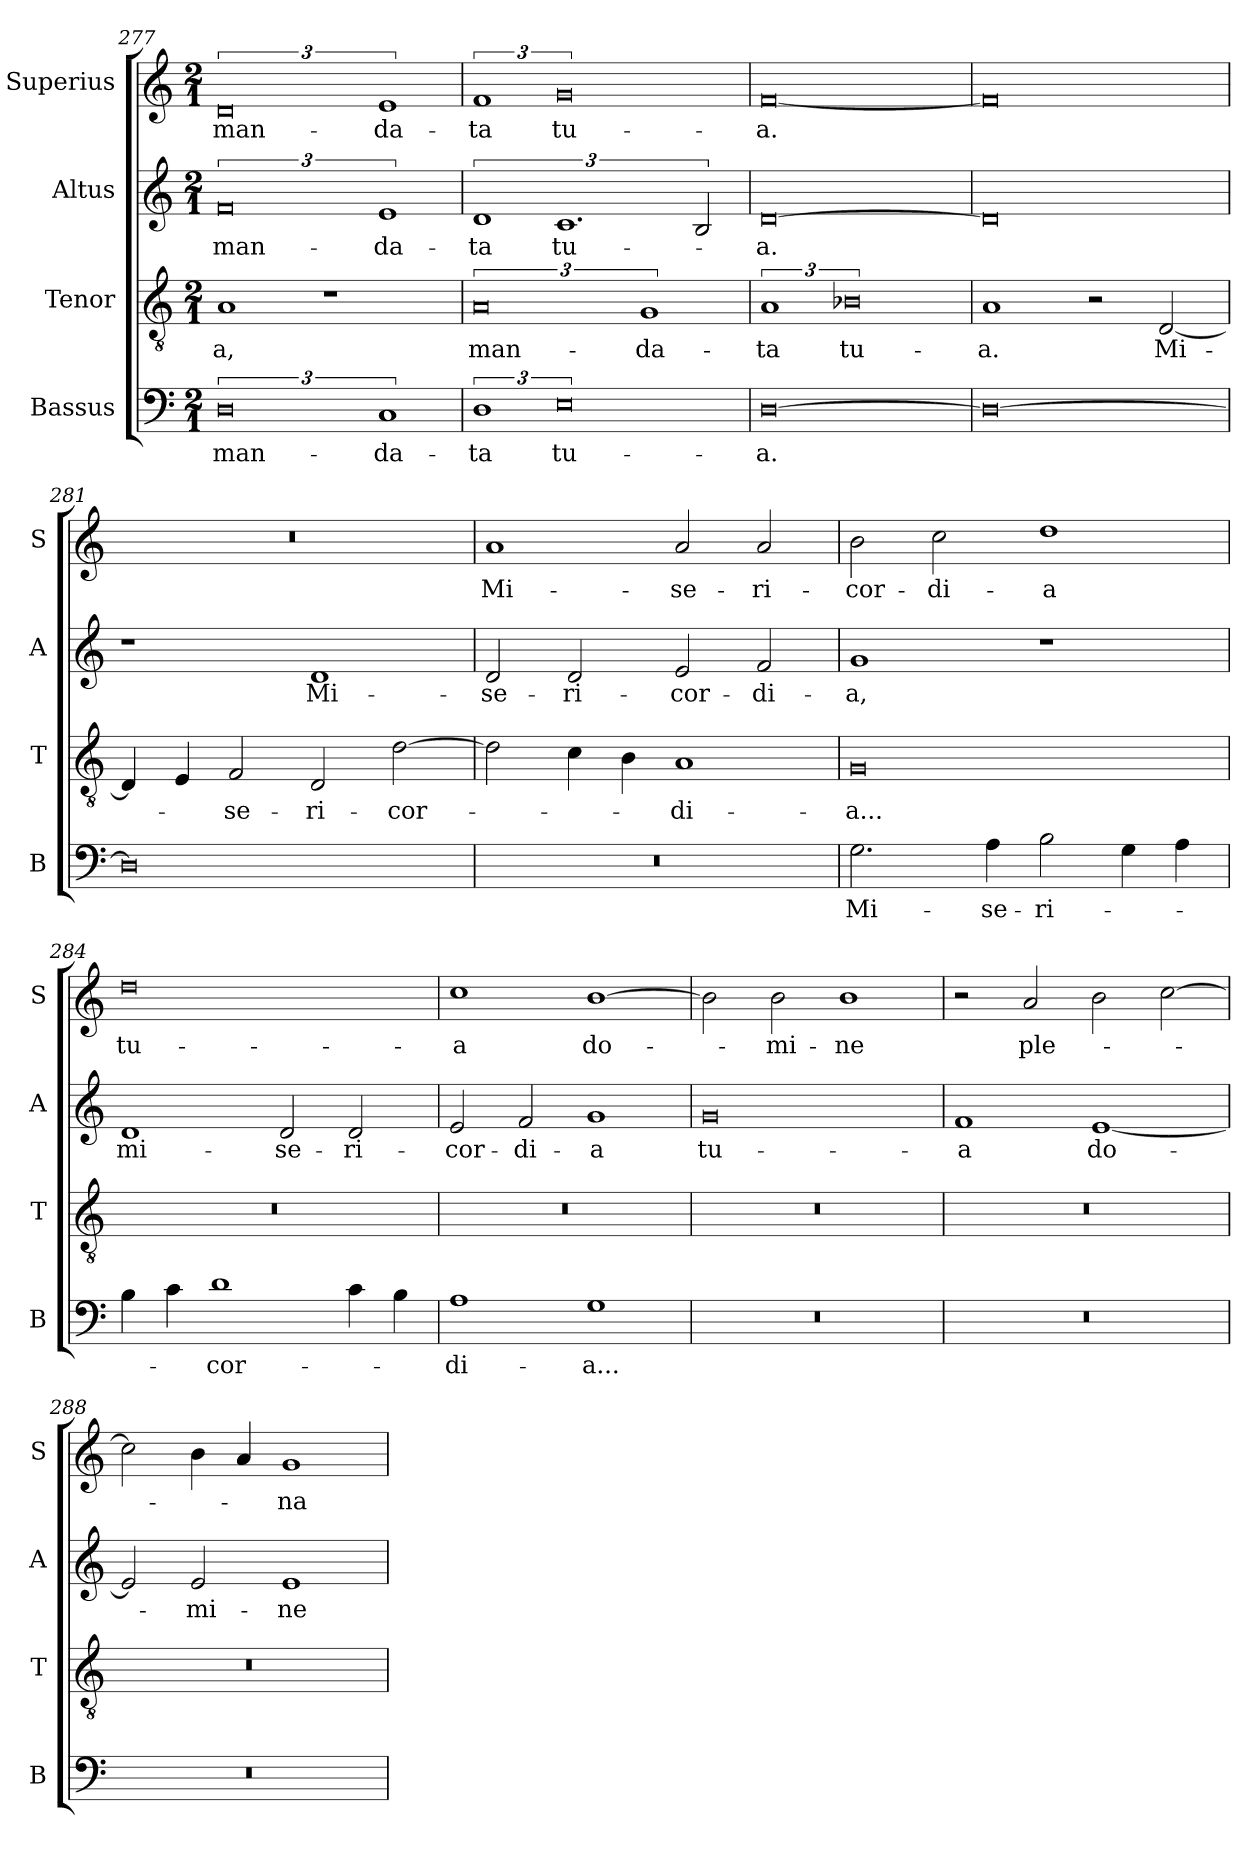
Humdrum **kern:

**kern	**text	**kern	**text	**kern	**text	**kern	**text
*part4	*part4	*part3	*part3	*part2	*part2	*part1	*part1
*staff4	*staff4	*staff3	*staff3	*staff2	*staff2	*staff1	*staff1
*I"Bassus	*	*I"Tenor	*	*I"Altus	*	*I"Superius	*
*I'B	*	*I'T	*	*I'A	*	*I'S	*
*clefF4	*	*clefGv2	*	*clefG2	*	*clefG2	*
*k[]	*	*k[]	*	*k[]	*	*k[]	*
*M2/1	*	*M2/1	*	*M2/1	*	*M2/1	*
=277	=277	=277	=277	=277	=277	=277	=277
3%4D	man-	1A	-a,	3%4f	man-	3%4d	man-
.	.	1r	.	.	.	.	.
3%2C	-da-	.	.	3%2e	-da-	3%2e	-da-
=278	=278	=278	=278	=278	=278	=278	=278
3%2D	-ta	3%4A	man-	3%2d	-ta	3%2f	-ta
3%4E	tu-	.	.	3%2.c	tu-	3%4g	tu-
.	.	3%2G	-da-	.	.	.	.
.	.	.	.	3B/	.	.	.
=279	=279	=279	=279	=279	=279	=279	=279
[0D	-a.	3%2A	-ta	[0d\	-a.	[0f	-a.
.	.	3%4B-X	tu-	.	.	.	.
=280	=280	=280	=280	=280	=280	=280	=280
0D_	.	1A	-a.	0d\]	.	0f]	.
.	.	2r	.	.	.	.	.
.	.	[2D/	Mi-	.	.	.	.
=281	=281	=281	=281	=281	=281	=281	=281
0D]	.	4D/]	.	1r	.	0r	.
.	.	4E/	.	.	.	.	.
.	.	2F/	-se-	.	.	.	.
.	.	2D/	-ri-	1d	Mi-	.	.
.	.	[2d\	-cor-	.	.	.	.
=282	=282	=282	=282	=282	=282	=282	=282
0r	.	2d\]	.	2d/	-se-	1a	Mi-
.	.	4c\	.	2d/	-ri-	.	.
.	.	4B\	.	.	.	.	.
.	.	1A	-di-	2e/	-cor-	2a/	-se-
.	.	.	.	2f/	-di-	2a/	-ri-
=283	=283	=283	=283	=283	=283	=283	=283
2.G\	Mi-	0G	-a...	1g	-a,	2b\	-cor-
.	.	.	.	.	.	2cc\	-di-
4A\	-se-	.	.	.	.	.	.
2B\	-ri-	.	.	1r	.	1dd	-a
4G\	.	.	.	.	.	.	.
4A\	.	.	.	.	.	.	.
=284	=284	=284	=284	=284	=284	=284	=284
4B\	.	0r	.	1d	mi-	0dd	tu-
4c\	.	.	.	.	.	.	.
1d	-cor-	.	.	.	.	.	.
.	.	.	.	2d/	-se-	.	.
4c\	.	.	.	2d/	-ri-	.	.
4B\	.	.	.	.	.	.	.
=285	=285	=285	=285	=285	=285	=285	=285
1A	-di-	0r	.	2e/	-cor-	1cc	-a
.	.	.	.	2f/	-di-	.	.
1G	-a...	.	.	1g	-a	[1b	do-
=286	=286	=286	=286	=286	=286	=286	=286
0r	.	0r	.	0g	tu-	2b\]	.
.	.	.	.	.	.	2b\	-mi-
.	.	.	.	.	.	1b	-ne
=287	=287	=287	=287	=287	=287	=287	=287
0r	.	0r	.	1f	-a	2r	.
.	.	.	.	.	.	2a/	ple-
.	.	.	.	[1e	do-	2b\	.
.	.	.	.	.	.	[2cc\	.
=288	=288	=288	=288	=288	=288	=288	=288
0r	.	0r	.	2e/]	.	2cc\]	.
.	.	.	.	2e/	-mi-	4b\	.
.	.	.	.	.	.	4a/	.
.	.	.	.	1e	-ne	1g	-na
=	=	=	=	=	=	=	=
*-	*-	*-	*-	*-	*-	*-	*-
